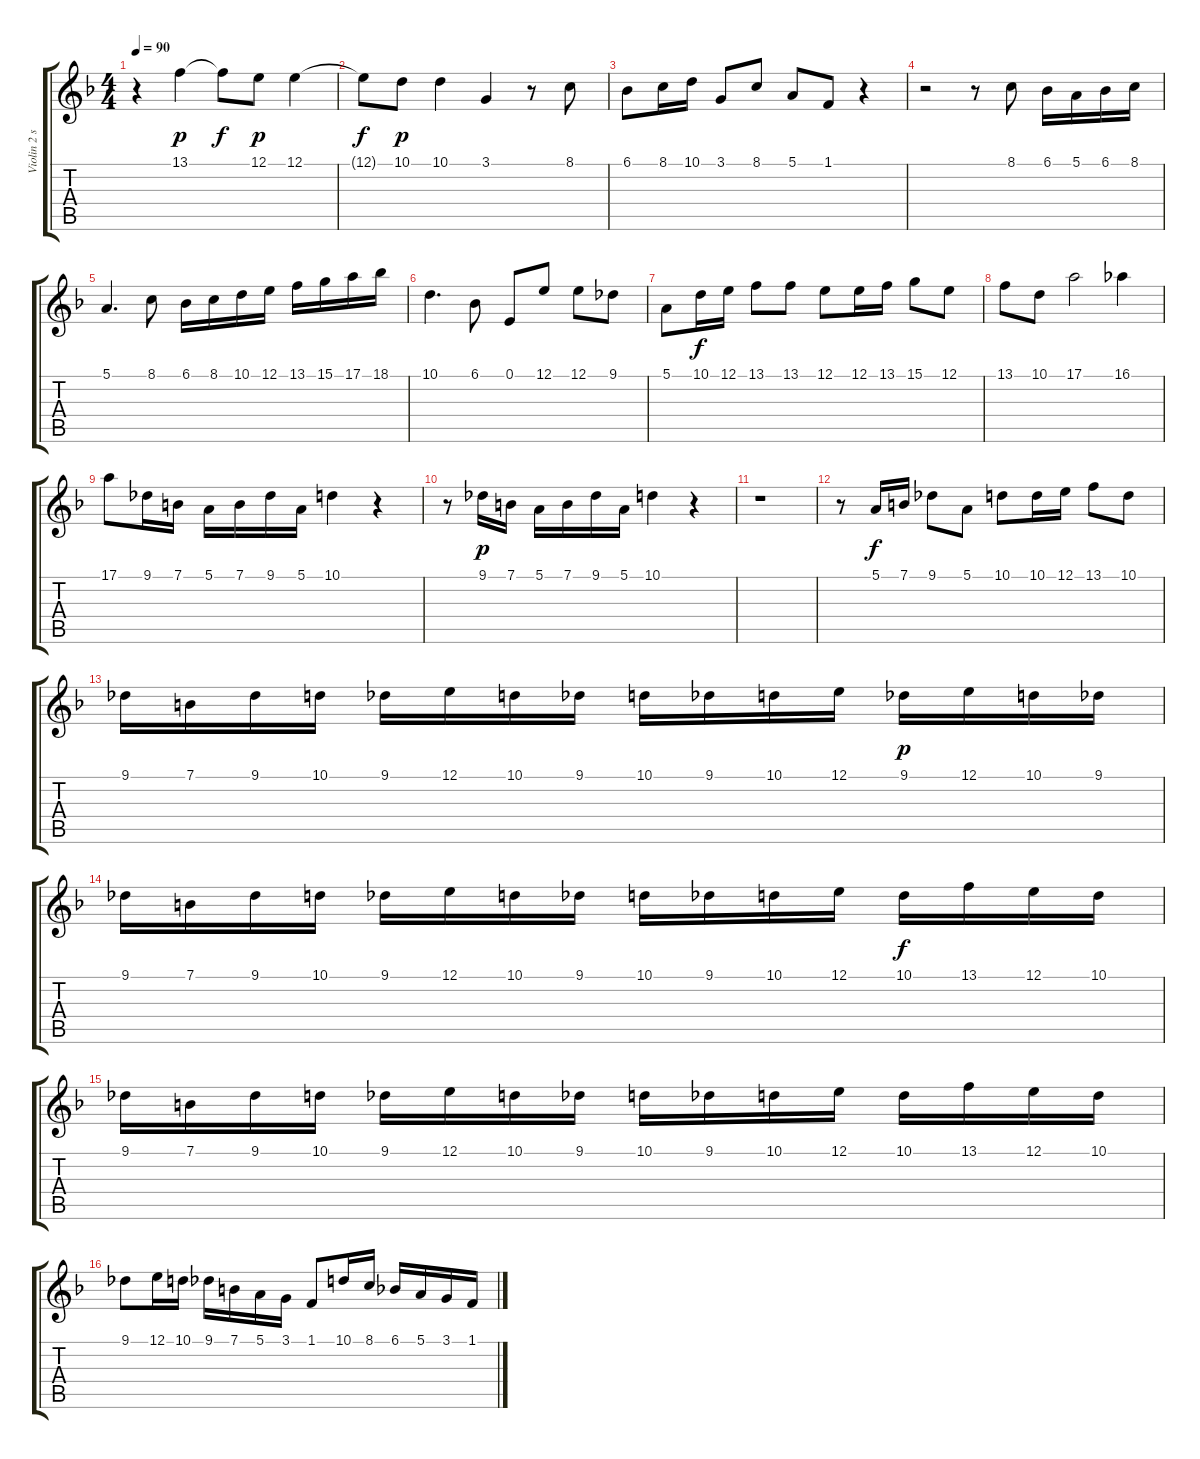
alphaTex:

\track ("Violin 2 solo" "Violin 2 s") {instrument violin}
\staff {score tabs}
\tuning (E4 B3 G3 D3 A2 E2) {hide}
\ts (4 4)
\tempo 90
\clef g2
\ks f
r.4{dy p} 13.1.4 13.1{t}.8{dy f} 12.1.8{dy p} 12.1.4 |
12.1{t}.8{dy f} 10.1.8{dy p} 10.1.4 3.1.4 r.8 8.1.8 |
6.1.8 8.1.16 10.1.16 3.1.8 8.1.8 5.1.8 1.1.8 r.4 |
r.2 r.8 8.1.8 6.1.16 5.1.16 6.1.16 8.1.16 |
5.1.4{d} 8.1.8 6.1.16 8.1.16 10.1.16 12.1.16 13.1.16 15.1.16 17.1.16 18.1.16 |
10.1.4{d} 6.1.8 0.1.8 12.1.8 12.1.8 9.1.8 |
5.1.8 10.1.16{dy f} 12.1.16 13.1.8 13.1.8 12.1.8 12.1.16 13.1.16 15.1.8 12.1.8 |
13.1.8 10.1.8 17.1.2 16.1.4 |
17.1.8 9.1.16 7.1.16 5.1.16 7.1.16 9.1.16 5.1.16 10.1.4 r.4 |
r.8 9.1.16{dy p} 7.1.16 5.1.16 7.1.16 9.1.16 5.1.16 10.1.4 r.4 |
r.1 |
r.8 5.1.16{dy f} 7.1.16 9.1.8 5.1.8 10.1.8 10.1.16 12.1.16 13.1.8 10.1.8 |
9.1.16 7.1.16 9.1.16 10.1.16 9.1.16 12.1.16 10.1.16 9.1.16 10.1.16 9.1.16 10.1.16 12.1.16 9.1.16{dy p} 12.1.16 10.1.16 9.1.16 |
9.1.16 7.1.16 9.1.16 10.1.16 9.1.16 12.1.16 10.1.16 9.1.16 10.1.16 9.1.16 10.1.16 12.1.16 10.1.16{dy f} 13.1.16 12.1.16 10.1.16 |
9.1.16 7.1.16 9.1.16 10.1.16 9.1.16 12.1.16 10.1.16 9.1.16 10.1.16 9.1.16 10.1.16 12.1.16 10.1.16 13.1.16 12.1.16 10.1.16 |
9.1.8 12.1.16 10.1.16 9.1.16 7.1.16 5.1.16 3.1.16 1.1.8 10.1.16 8.1.16 6.1.16 5.1.16 3.1.16 1.1.16
